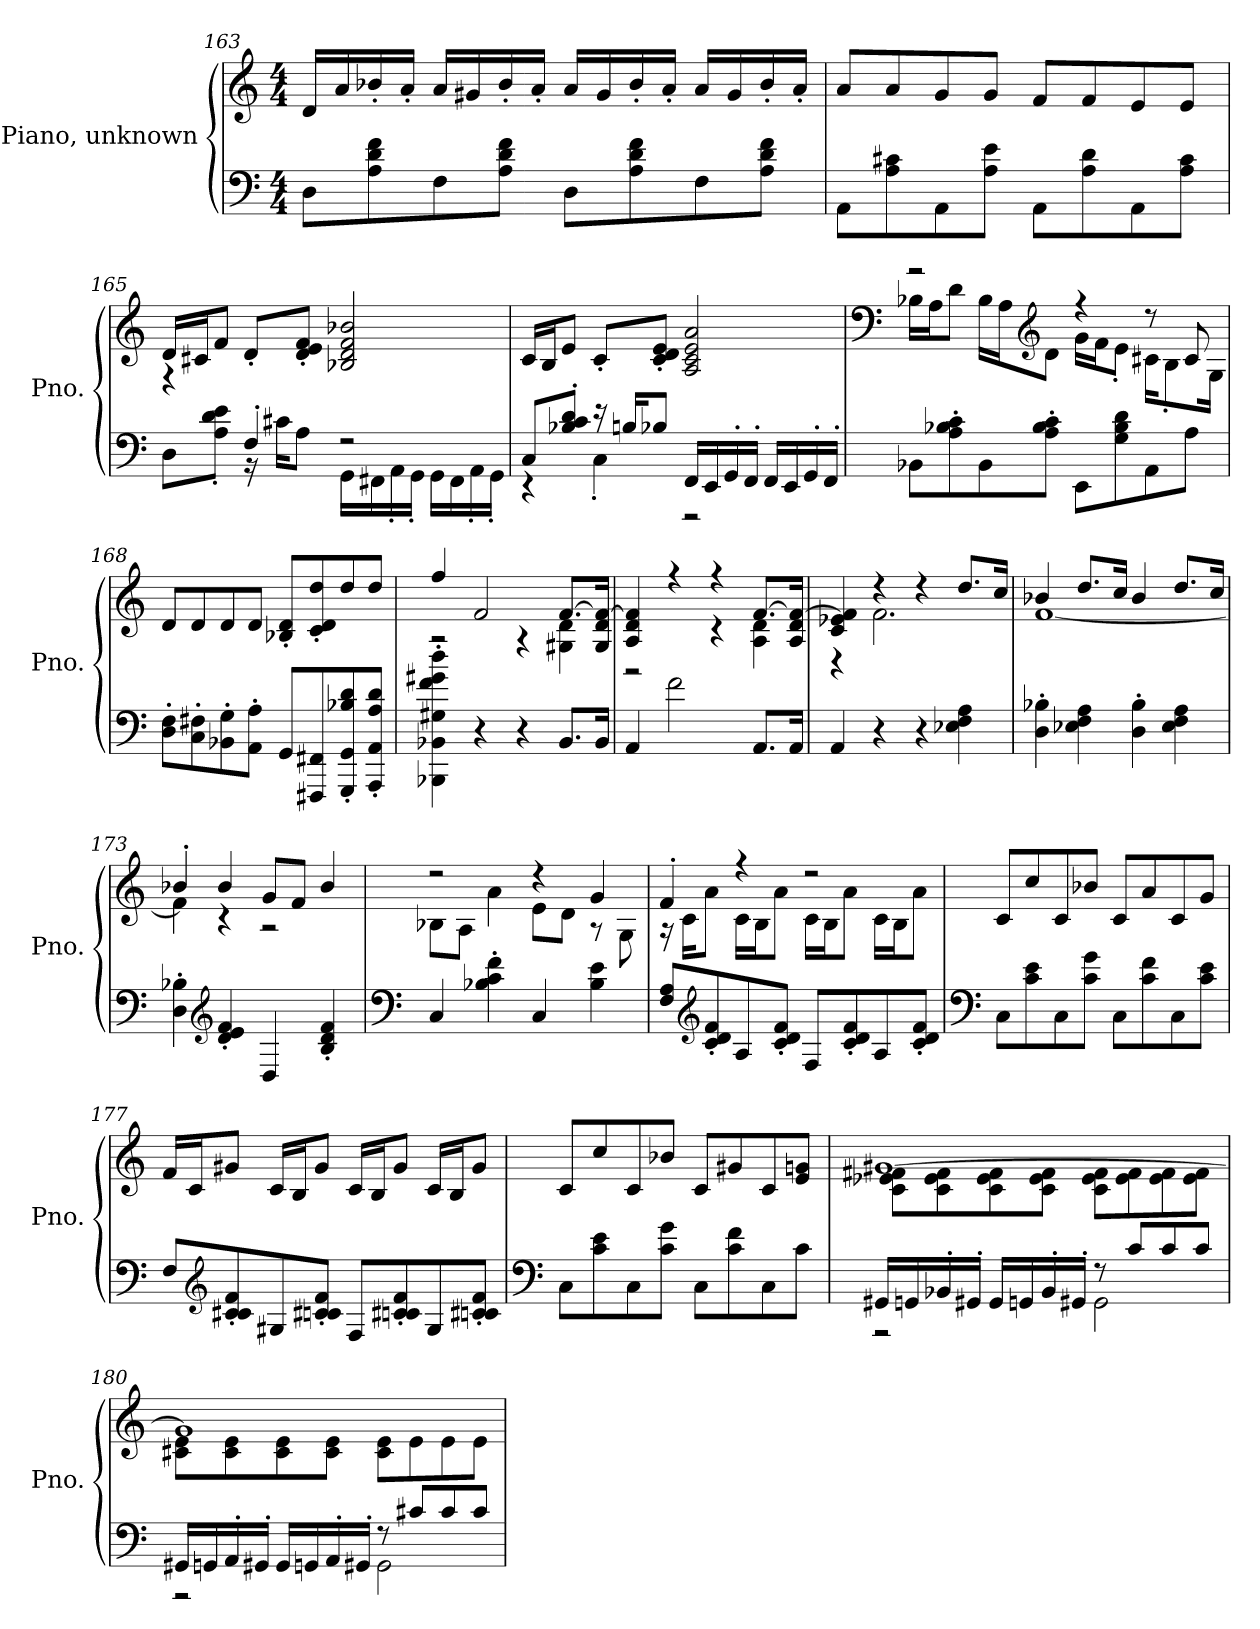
**kern	**kern
*part1	*part1
*staff2	*staff1
*I"Piano, unknown	*
*I'Pno.	*
*clefF4	*clefG2
*k[]	*k[]
*M4/4	*M4/4
=163	=163
8D\L	16d/LL
.	16a/
8A\ 8d\ 8f\	16b-X'/
.	16a'/JJ
8F\	16a/LL
.	16g#X/
8A\ 8d\ 8f\J	16b-'/
.	16a'/JJ
8D\L	16a/LL
.	16g#/
8A\ 8d\ 8f\	16b-'/
.	16a'/JJ
8F\	16a/LL
.	16g#/
8A\ 8d\ 8f\J	16b-'/
.	16a'/JJ
!!LO:LB:g=z
=164	=164
8AA\L	8a/L
8A\ 8c#X\	8a/
8AA\	8g/
8A\ 8e\J	8g/J
8AA\L	8f/L
8A\ 8d\	8f/
8AA\	8e/
8A\ 8c#\J	8e/J
=165	=165
*^	*
4r	8D\L	16d/LL
.	.	16c#X/J
.	8A\' 8d\' 8e\'J	8f/J
4F'/	16r	8d'/L
.	16c#X\KL	.
.	8A\J	8d/' 8e/' 8f/'J
2r	16GG\LL	2B-X/ 2d/ 2f/ 2b-X/
.	16FF#X\	.
.	16AA'\	.
.	16GG'\JJ	.
.	16GG\LL	.
.	16FF#\	.
.	16AA'\	.
.	16GG'\JJ	.
=166	=166	=166
8C/L	4r	16c/LL
.	.	16B/J
8B-X/' 8c/' 8d/'J	.	8e/J
16r	4C'\	8c'/L
16Bn/KL	.	.
8B-X/J	.	8c/' 8d/' 8e/'J
16FF/LL	2r	2A/ 2c/ 2e/ 2a/
16EE/	.	.
16GG'/	.	.
16FF'/JJ	.	.
16FF/LL	.	.
16EE/	.	.
16GG'/	.	.
16FF'/JJ	.	.
*v	*v	*
!!LO:LB:g=z
=167	=167
*	*clefF4
*	*^
8BB-X\L	2r	16B-X\LL
.	.	16A\J
8A\' 8B-X\' 8c\'	.	8d\J
8BB-\	.	16B-\LL
.	.	16A\J
*	*clefG2	*
8A\' 8B-\' 8c\'J	.	8d\J
8EE\L	4r	16g\LL
.	.	16f\J
8G\ 8B-\ 8d\	.	8e'\J
8AA\	8r	16c#X\KL
.	.	8B-'\
8A\J	8c#/	.
.	.	16G\Jk
*	*v	*v
=168	=168
8D\' 8F\'L	8d/L
8C\' 8F#X\'	8d/
8BB-X\' 8G\'	8d/
8AA\' 8A\'J	8d/J
8GG/L	8B-X/' 8d/'L
8FFF#X/ 8FF#X/	8c/' 8d/' 8dd/'
8GGG/' 8GG/' 8B-X/' 8d/'	8dd/
8AAA/' 8AA/' 8A/' 8d/'J	8dd/J
=169	=169
*	*^
4BBB-X\' 4BB-X\' 4G#X\' 4f\' 4g#X\' 4dd\'	4ff/	2r
4r	2f/	.
4r	.	4r
8.BB-/L	[8.f/L	4G#X\ 4d\
16BB-/Jk	16G#/ 16d/ 16f/_Jk	.
!!LO:LB:g=z	!!
=170	=170	=170
4AA/	4A/ 4d/ 4f/]	2r
2f\	4r	.
.	4r	4r
8.AA/L	[8.f/L	4A\ 4d\
16AA/Jk	16A/ 16d/ 16f/_Jk	.
=171	=171	=171
4AA/	4c/ 4e-X/ 4f/]	4r
4r	4r	2.f\
4r	4r	.
4E-X\ 4F\ 4A\	8.dd/L	.
.	16cc/Jk	.
=172	=172	=172
4D\' 4B-X\'	4b-X/	[1f
4E-X\ 4F\ 4A\	8.dd/L	.
.	16cc/Jk	.
4D\' 4B-\'	4b-/	.
4E-\ 4F\ 4A\	8.dd/L	.
.	16cc/Jk	.
=173	=173	=173
4D\' 4B-X\'	4b-X'/	4f\]
*clefG2	*	*
4d/' 4e/' 4f/'	4b-/	4r
4D/	8g/L	2r
.	8f/J	.
4B-/' 4d/' 4f/'	4b-/	.
=174	=174	=174
*clefF4	*	*
4C/	2r	8B-X\L
.	.	8A\J
4B-X\' 4c\' 4f\'	.	4a\
4C/	4r	8e\L
.	.	8d\J
4B-\ 4e\	4g/	8r
.	.	8G\
!!LO:LB:g=z	!!
=175	=175	=175
8F/ 8A/L	4f'/	16r
.	.	16c\KL
*clefG2	*	*
8c/' 8d/' 8f/'	.	8a\J
8A/	4r	16c\LL
.	.	16B\J
8c/' 8d/' 8f/'J	.	8a\J
8F/L	2r	16c\LL
.	.	16B\J
8c/' 8d/' 8f/'	.	8a\J
8A/	.	16c\LL
.	.	16B\J
8c/' 8d/' 8f/'J	.	8a\J
*	*v	*v
=176	=176
*clefF4	*
8C\L	8c/L
8c\ 8e\	8cc/
8C\	8c/
8c\ 8g\J	8b-X/J
8C\L	8c/L
8c\ 8f\	8a/
8C\	8c/
8c\ 8e\J	8g/J
!!LO:PB:g=z
=177	=177
8F/L	16f/LL
.	16c/J
*clefG2	*
8c/' 8c#X/' 8f/'	8g#X/J
8G#X/	16c/LL
.	16B/J
8cn/' 8c#X/' 8f/'J	8g#/J
8F/L	16c/LL
.	16B/J
8cn/' 8c#X/' 8f/'	8g#/J
8G#/	16c/LL
.	16B/J
8cn/' 8c#X/' 8f/'J	8g#/J
=178	=178
*clefF4	*
8C\L	8c/L
8c\ 8e\	8cc/
8C\	8c/
8c\ 8g\J	8b-X/J
8C\L	8c/L
8c\ 8f\	8g#X/
8C\	8c/
8c\J	8e/ 8gn/J
!!LO:LB:g=z
=179	=179
*^	*^
16GG#X/LL	2r	[1g#X	8c\ 8e-X\ 8f#X\L
16GGn/	.	.	.
16BB-X'/	.	.	8c\ 8e-\ 8f#\
16GG#X'/JJ	.	.	.
16GG#/LL	.	.	8c\ 8e-\ 8f#\
16GGn/	.	.	.
16BB-'/	.	.	8c\ 8e-\ 8f#\J
16GG#X'/JJ	.	.	.
8r	2GG#\	.	8c\ 8e-\ 8f#\L
8c/L	.	.	8e-\ 8f#\
8c/	.	.	8e-\ 8f#\
8c/J	.	.	8e-\ 8f#\J
=180	=180	=180	=180
16GG#X/LL	2r	1g#]	8c#X\ 8e\L
16GGn/	.	.	.
16AA'/	.	.	8c#\ 8e\
16GG#X'/JJ	.	.	.
16GG#/LL	.	.	8c#\ 8e\
16GGn/	.	.	.
16AA'/	.	.	8c#\ 8e\J
16GG#X'/JJ	.	.	.
8r	2GG#\	.	8c#\ 8e\L
8c#X/L	.	.	8e\
8c#/	.	.	8e\
8c#/J	.	.	8e\J
*v	*v	*	*
*	*v	*v
=	=
*-	*-
